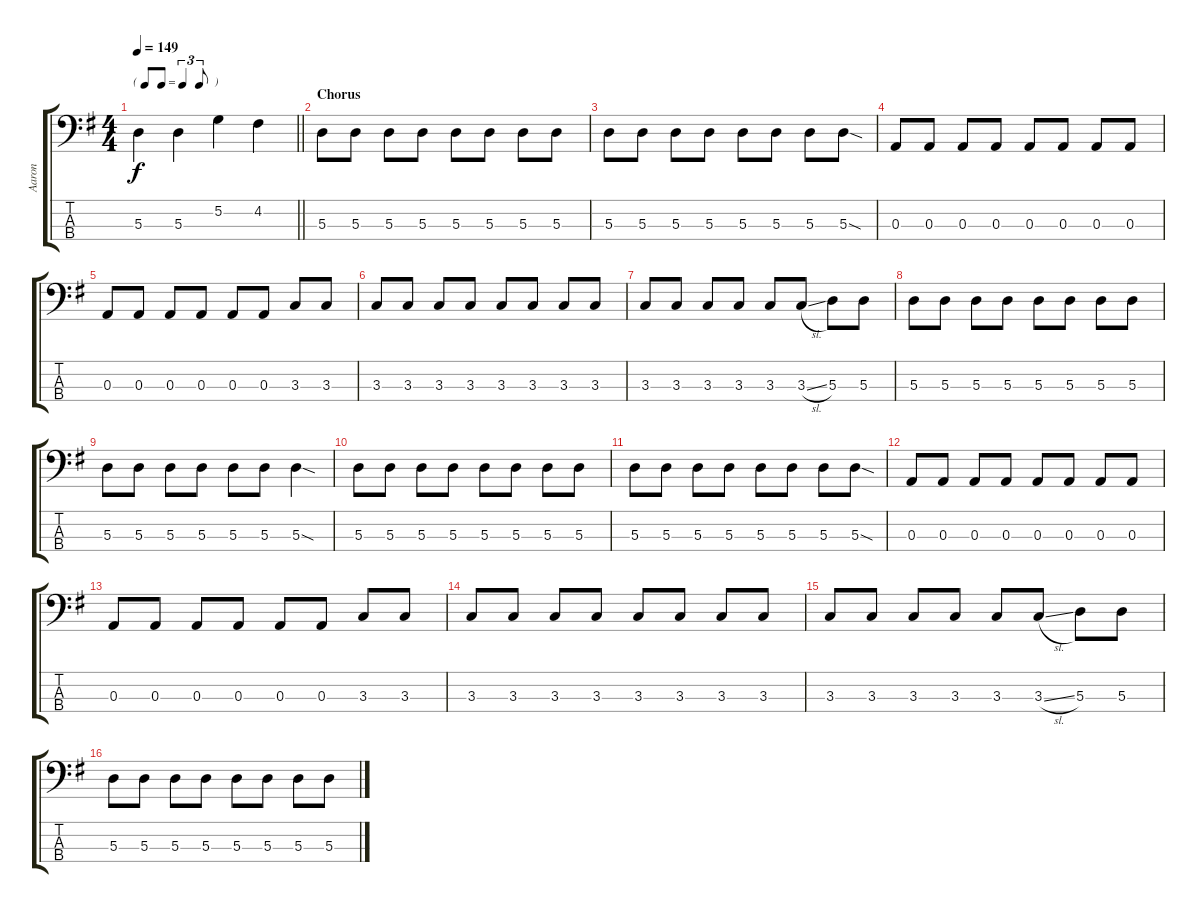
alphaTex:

\track ("Aaron" "Aaron") {instrument electricbasspick}
\staff {score tabs}
\tuning (G2 D2 A1 D1) {hide}
\ts (4 4)
\tf triplet8th
\tempo 149
\clef f4
\barLineRight lightlight
\ks g
5.3.4{dy f} 5.3.4 5.2.4 4.2.4 |
\section ("" "Chorus")
5.3.8 5.3.8 5.3.8 5.3.8 5.3.8 5.3.8 5.3.8 5.3.8 |
5.3.8 5.3.8 5.3.8 5.3.8 5.3.8 5.3.8 5.3.8 5.3{sod}.8 |
0.3.8 0.3.8 0.3.8 0.3.8 0.3.8 0.3.8 0.3.8 0.3.8 |
0.3.8 0.3.8 0.3.8 0.3.8 0.3.8 0.3.8 3.3.8 3.3.8 |
3.3.8 3.3.8 3.3.8 3.3.8 3.3.8 3.3.8 3.3.8 3.3.8 |
3.3.8 3.3.8 3.3.8 3.3.8 3.3.8 3.3{sl}.8 5.3.8 5.3.8 |
5.3.8 5.3.8 5.3.8 5.3.8 5.3.8 5.3.8 5.3.8 5.3.8 |
5.3.8 5.3.8 5.3.8 5.3.8 5.3.8 5.3.8 5.3{sod}.4 |
5.3.8 5.3.8 5.3.8 5.3.8 5.3.8 5.3.8 5.3.8 5.3.8 |
5.3.8 5.3.8 5.3.8 5.3.8 5.3.8 5.3.8 5.3.8 5.3{sod}.8 |
0.3.8 0.3.8 0.3.8 0.3.8 0.3.8 0.3.8 0.3.8 0.3.8 |
0.3.8 0.3.8 0.3.8 0.3.8 0.3.8 0.3.8 3.3.8 3.3.8 |
3.3.8 3.3.8 3.3.8 3.3.8 3.3.8 3.3.8 3.3.8 3.3.8 |
3.3.8 3.3.8 3.3.8 3.3.8 3.3.8 3.3{sl}.8 5.3.8 5.3.8 |
5.3.8 5.3.8 5.3.8 5.3.8 5.3.8 5.3.8 5.3.8 5.3.8
